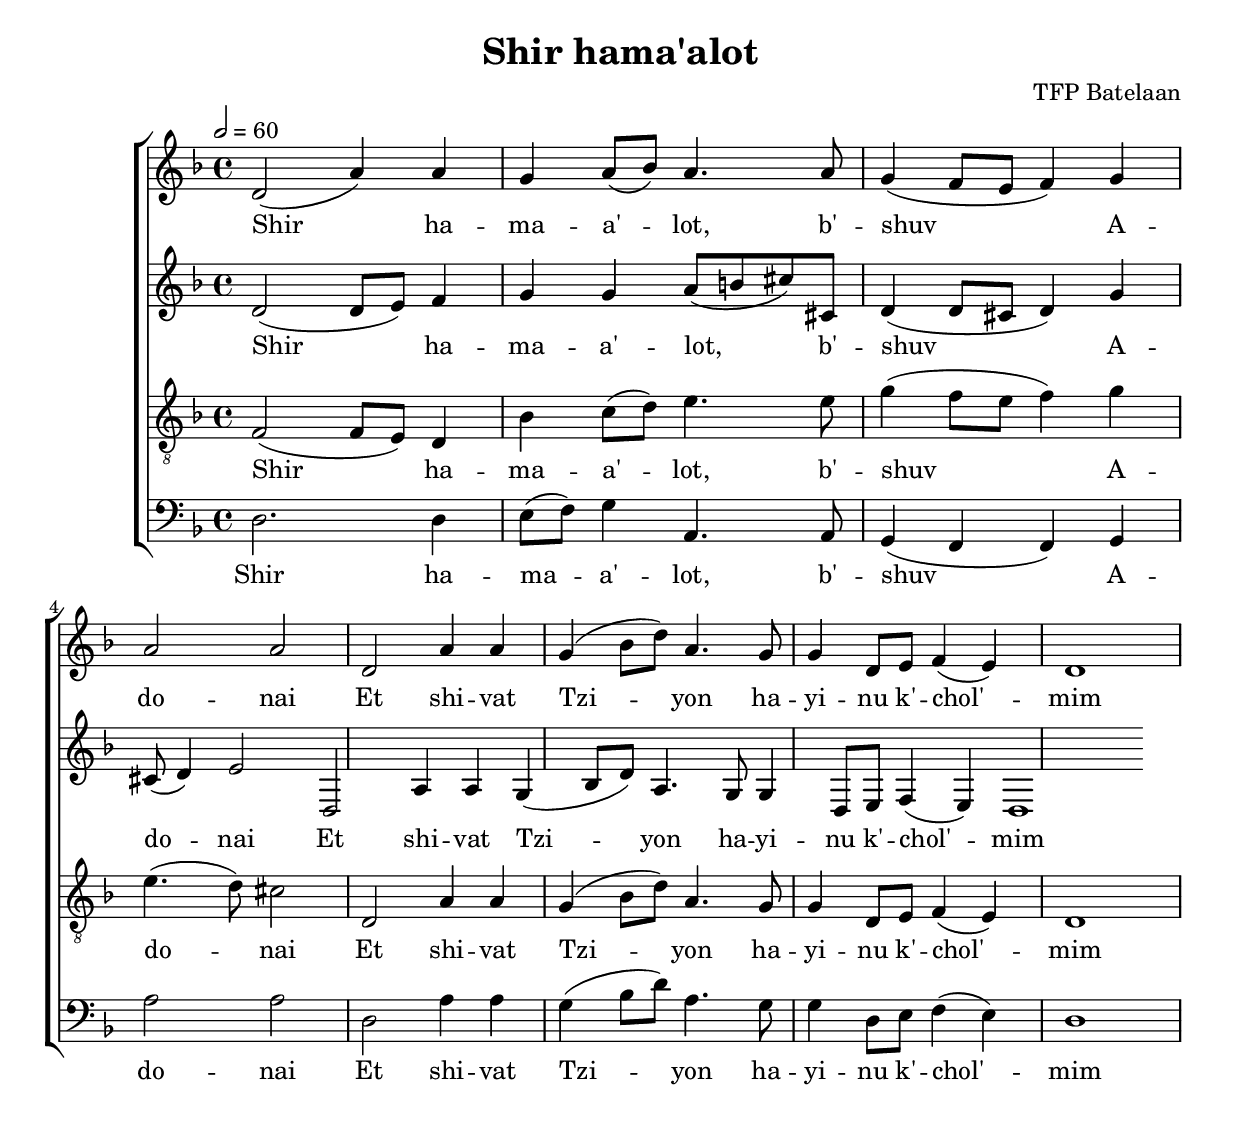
\header {
  title = "Shir hama'alot"
  composer = "TFP Batelaan"
}

global = {
  \key d \minor
  \time 4/4
  \tempo 2 = 60
  \dynamicUp
}
sopranonotes = \relative c' {
  d2 (a'4) a g a8 (bes) a4. a8 g4 (f8 e f4) g a2 a2
d,2 a'4 a g (bes8 d) a4. g8 g4 d8 e f4 (e) d1
}
sopranowords = \lyricmode { 
Shir ha -- ma -- a' -- lot, b' -- shuv A -- do -- nai
Et shi -- vat Tzi -- yon ha -- yi -- nu k' -- chol' -- mim
}
altonotes = \relative c' {
  d2 (d8 e) f4 g g4 a8 (b cis) cis,8 d4 (d8 cis d4) g cis,8 (d4) e2
d,2 a'4 a g (bes8 d) a4. g8 g4 d8 e f4 (e) d1}
altowords = \lyricmode { Shir ha -- ma -- a' -- lot, b' -- shuv A -- do -- nai
Et shi -- vat Tzi -- yon ha -- yi -- nu k' -- chol' -- mim }
tenornotes = \relative c {
  \clef "G_8"
  f2 (f8 e) d4 bes' c8 (d) e4. e8 g4 (f8 e f4) g e4. (d8) cis2
d,2 a'4 a g (bes8 d) a4. g8 g4 d8 e f4 (e) d1}
tenorwords = \lyricmode {Shir ha -- ma -- a' -- lot, b' -- shuv A -- do -- nai
Et shi -- vat Tzi -- yon ha -- yi -- nu k' -- chol' -- mim }
bassnotes = \relative c{
  \clef bass
  d2. d4 e8 (f) g4 a,4. a8 g4 (f4 f4) g a'2 a2
d,2 a'4 a g (bes8 d) a4. g8 g4 d8 e f4 (e) d1}
basswords = \lyricmode { Shir ha -- ma -- a' -- lot, b' -- shuv A -- do -- nai
Et shi -- vat Tzi -- yon ha -- yi -- nu k' -- chol' -- mim }

\score {
\midi{}
\layout{}
  \new ChoirStaff <<
    \new Staff <<
      \new Voice = "soprano" <<
        \global
        \sopranonotes
      >>
      \lyricsto "soprano" \new Lyrics \sopranowords
    >>
    \new Staff <<
      \new Voice = "alto" <<
        \global
        \altonotes
      >>
      \lyricsto "alto" \new Lyrics \altowords
    >>
    \new Staff <<
      \new Voice = "tenor" <<
        \global
        \tenornotes
      >>
      \lyricsto "tenor" \new Lyrics \tenorwords
    >>
    \new Staff <<
      \new Voice = "bass" <<
        \global
        \bassnotes
      >>
      \lyricsto "bass" \new Lyrics \basswords
    >>
  >>
}